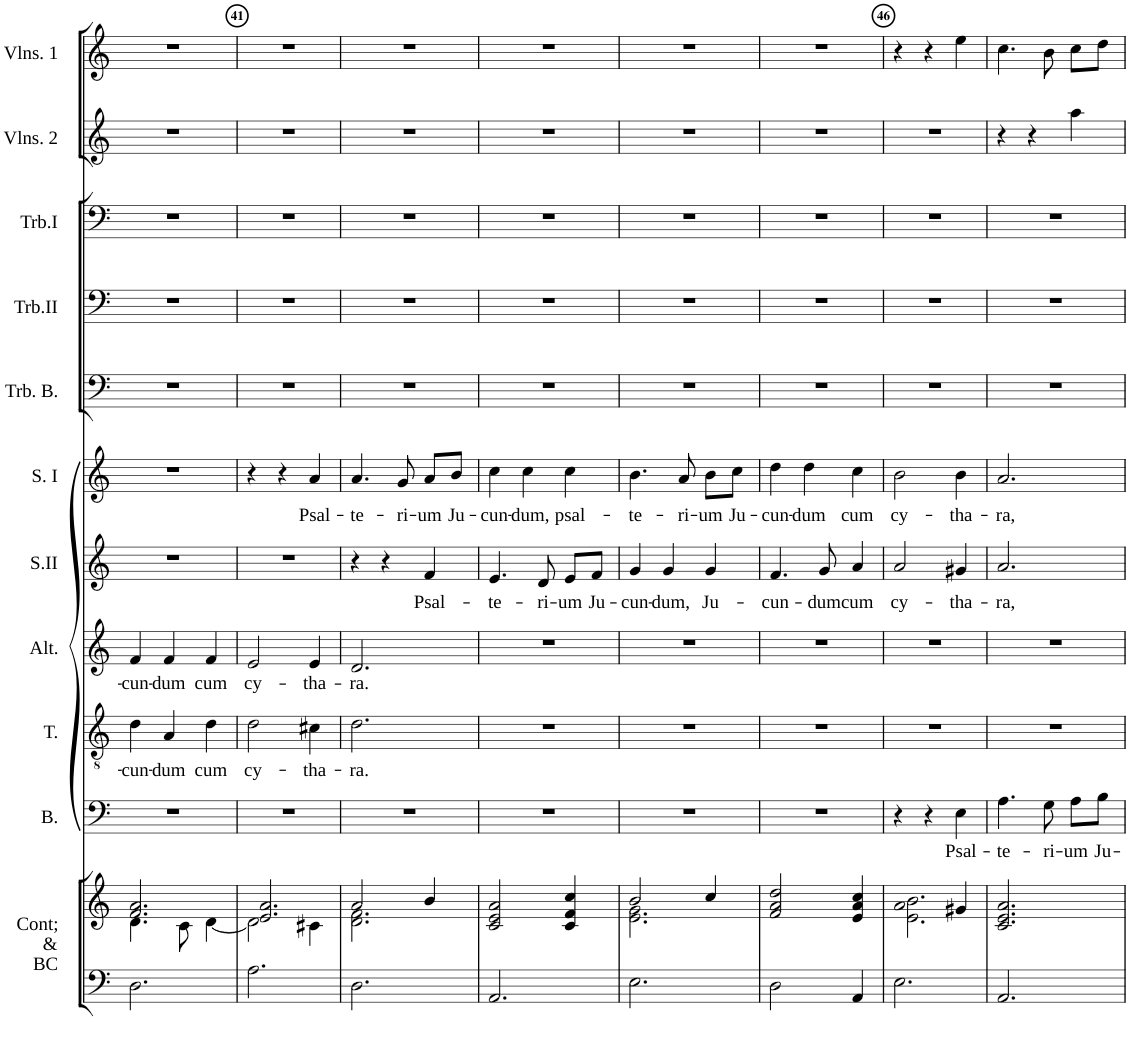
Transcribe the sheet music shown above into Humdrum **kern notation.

**kern	**kern	**kern	**text	**kern	**text	**kern	**text	**kern	**text	**kern	**text	**kern	**kern	**kern	**kern	**kern
*part11	*part11	*part10	*part10	*part9	*part9	*part8	*part8	*part7	*part7	*part6	*part6	*part5	*part4	*part3	*part2	*part1
*staff12	*staff11	*staff10	*staff10	*staff9	*staff9	*staff8	*staff8	*staff7	*staff7	*staff6	*staff6	*staff5	*staff4	*staff3	*staff2	*staff1
*I"Continuo &amp; Basse Continue	*	*I"Basse	*	*I"Ténor	*	*I"Alto	*	*I"Soprano II	*	*I"Soprane I	*	*I"Trombone Basse	*I"Trombone II	*I"Trombone I	*I"Deuxièmes Violons	*I"Premiers Violons
*I'Cont; &amp; BC	*	*I'B.	*	*I'T.	*	*I'Alt.	*	*I'S.II	*	*I'S. I	*	*I'Trb. B.	*I'Trb.II	*I'Trb.I	*I'Vlns. 2	*I'Vlns. 1
!!LO:PB:g=z
*clefF4	*clefG2	*clefF4	*	*clefGv2	*	*clefG2	*	*clefG2	*	*clefG2	*	*clefF4	*clefF4	*clefF4	*clefG2	*clefG2
*k[]	*k[]	*k[]	*	*k[]	*	*k[]	*	*k[]	*	*k[]	*	*k[]	*k[]	*k[]	*k[]	*k[]
*M3/4	*M3/4	*M3/4	*	*M3/4	*	*M3/4	*	*M3/4	*	*M3/4	*	*M3/4	*M3/4	*M3/4	*M3/4	*M3/4
=40	=40	=40	=40	=40	=40	=40	=40	=40	=40	=40	=40	=40	=40	=40	=40	=40
*	*^	*	*	*	*	*	*	*	*	*	*	*	*	*	*	*
!	!	!	!	!	!	!LO:LY:b	!	!LO:LY:b	!	!	!	!	!	!	!	!	!
2.D\	2.f/ 2.a/	4.d\	2.r	.	4d\	-cun-	4f/	-cun-	2.r	.	2.r	.	2.r	2.r	2.r	2.r	2.r
!	!	!	!	!	!	!LO:LY:b	!	!LO:LY:b	!	!	!	!	!	!	!	!	!
.	.	.	.	.	4A/	-dum	4f/	-dum	.	.	.	.	.	.	.	.	.
.	.	8c\	.	.	.	.	.	.	.	.	.	.	.	.	.	.	.
!	!	!	!	!	!	!LO:LY:b	!	!LO:LY:b	!	!	!	!	!	!	!	!	!
.	.	[4d\	.	.	4d\	cum	4f/	cum	.	.	.	.	.	.	.	.	.
=41	=41	=41	=41	=41	=41	=41	=41	=41	=41	=41	=41	=41	=41	=41	=41	=41	=41
!	!	!	!	!	!	!LO:LY:b	!	!LO:LY:b	!	!	!	!	!	!	!	!	!
2.A\	2.e/ 2.a/	2d\]	2.r	.	2d\	cy-	2e/	cy-	2.r	.	4r	.	2.r	2.r	2.r	2.r	2.r
.	.	.	.	.	.	.	.	.	.	.	4r	.	.	.	.	.	.
!	!	!	!	!	!	!LO:LY:b	!	!LO:LY:b	!	!	!	!LO:LY:b	!	!	!	!	!
.	.	4c#X\	.	.	4c#X\	-tha-	4e/	-tha-	.	.	4a/	Psal-	.	.	.	.	.
=42	=42	=42	=42	=42	=42	=42	=42	=42	=42	=42	=42	=42	=42	=42	=42	=42	=42
!	!	!	!	!	!	!LO:LY:b	!	!LO:LY:b	!	!	!	!LO:LY:b	!	!	!	!	!
2.D\	2a/	2.d\ 2.f\	2.r	.	2.d\	-ra.	2.d/	-ra.	4r	.	4.a/	-te-	2.r	2.r	2.r	2.r	2.r
.	.	.	.	.	.	.	.	.	4r	.	.	.	.	.	.	.	.
!	!	!	!	!	!	!	!	!	!	!	!	!LO:LY:b	!	!	!	!	!
.	.	.	.	.	.	.	.	.	.	.	8g/	-ri-	.	.	.	.	.
!	!	!	!	!	!	!	!	!	!	!LO:LY:b	!	!LO:LY:b	!	!	!	!	!
.	4b/	.	.	.	.	.	.	.	4f/	Psal-	8a/L	-um	.	.	.	.	.
!	!	!	!	!	!	!	!	!	!	!	!	!LO:LY:b	!	!	!	!	!
.	.	.	.	.	.	.	.	.	.	.	8b/J	Ju-	.	.	.	.	.
*	*v	*v	*	*	*	*	*	*	*	*	*	*	*	*	*	*	*
=43	=43	=43	=43	=43	=43	=43	=43	=43	=43	=43	=43	=43	=43	=43	=43	=43
!	!	!	!	!	!	!	!	!	!LO:LY:b	!	!LO:LY:b	!	!	!	!	!
2.AA/	2c/ 2e/ 2a/	2.r	.	2.r	.	2.r	.	4.e/	-te-	4cc\	-cun-	2.r	2.r	2.r	2.r	2.r
!	!	!	!	!	!	!	!	!	!	!	!LO:LY:b	!	!	!	!	!
.	.	.	.	.	.	.	.	.	.	4cc\	-dum,	.	.	.	.	.
!	!	!	!	!	!	!	!	!	!LO:LY:b	!	!	!	!	!	!	!
.	.	.	.	.	.	.	.	8d/	-ri-	.	.	.	.	.	.	.
!	!	!	!	!	!	!	!	!	!LO:LY:b	!	!LO:LY:b	!	!	!	!	!
.	4c/ 4f/ 4cc/	.	.	.	.	.	.	8e/L	-um	4cc\	psal-	.	.	.	.	.
!	!	!	!	!	!	!	!	!	!LO:LY:b	!	!	!	!	!	!	!
.	.	.	.	.	.	.	.	8f/J	Ju-	.	.	.	.	.	.	.
=44	=44	=44	=44	=44	=44	=44	=44	=44	=44	=44	=44	=44	=44	=44	=44	=44
*	*^	*	*	*	*	*	*	*	*	*	*	*	*	*	*	*
!	!	!	!	!	!	!	!	!	!	!LO:LY:b	!	!LO:LY:b	!	!	!	!	!
2.E\	2b/	2.e\ 2.g\	2.r	.	2.r	.	2.r	.	4g/	-cun-	4.b\	-te-	2.r	2.r	2.r	2.r	2.r
!	!	!	!	!	!	!	!	!	!	!LO:LY:b	!	!	!	!	!	!	!
.	.	.	.	.	.	.	.	.	4g/	-dum,	.	.	.	.	.	.	.
!	!	!	!	!	!	!	!	!	!	!	!	!LO:LY:b	!	!	!	!	!
.	.	.	.	.	.	.	.	.	.	.	8a/	-ri-	.	.	.	.	.
!	!	!	!	!	!	!	!	!	!	!LO:LY:b	!	!LO:LY:b	!	!	!	!	!
.	4cc/	.	.	.	.	.	.	.	4g/	Ju-	8b\L	-um	.	.	.	.	.
!	!	!	!	!	!	!	!	!	!	!	!	!LO:LY:b	!	!	!	!	!
.	.	.	.	.	.	.	.	.	.	.	8cc\J	Ju-	.	.	.	.	.
*	*v	*v	*	*	*	*	*	*	*	*	*	*	*	*	*	*	*
=45	=45	=45	=45	=45	=45	=45	=45	=45	=45	=45	=45	=45	=45	=45	=45	=45
!	!	!	!	!	!	!	!	!	!LO:LY:b	!	!LO:LY:b	!	!	!	!	!
2D\	2f/ 2a/ 2dd/	2.r	.	2.r	.	2.r	.	4.f/	-cun-	4dd\	-cun-	2.r	2.r	2.r	2.r	2.r
!	!	!	!	!	!	!	!	!	!	!	!LO:LY:b	!	!	!	!	!
.	.	.	.	.	.	.	.	.	.	4dd\	-dum	.	.	.	.	.
!	!	!	!	!	!	!	!	!	!LO:LY:b	!	!	!	!	!	!	!
.	.	.	.	.	.	.	.	8g/	-dum	.	.	.	.	.	.	.
!	!	!	!	!	!	!	!	!	!LO:LY:b	!	!LO:LY:b	!	!	!	!	!
4AA/	4e/ 4a/ 4cc/	.	.	.	.	.	.	4a/	cum	4cc\	cum	.	.	.	.	.
=46	=46	=46	=46	=46	=46	=46	=46	=46	=46	=46	=46	=46	=46	=46	=46	=46
*	*^	*	*	*	*	*	*	*	*	*	*	*	*	*	*	*
!	!	!	!	!	!	!	!	!	!	!LO:LY:b	!	!LO:LY:b	!	!	!	!	!
2.E\	2a	2.e\ 2.b\	4r	.	2.r	.	2.r	.	2a/	cy-	2b\	cy-	2.r	2.r	2.r	2.r	4r
.	.	.	4r	.	.	.	.	.	.	.	.	.	.	.	.	.	4r
!	!	!	!	!LO:LY:b	!	!	!	!	!	!LO:LY:b	!	!LO:LY:b	!	!	!	!	!
.	4g#X/	.	4E\	Psal-	.	.	.	.	4g#X/	-tha-	4b\	-tha-	.	.	.	.	4ee\
*	*v	*v	*	*	*	*	*	*	*	*	*	*	*	*	*	*	*
=47	=47	=47	=47	=47	=47	=47	=47	=47	=47	=47	=47	=47	=47	=47	=47	=47
!	!	!	!LO:LY:b	!	!	!	!	!	!LO:LY:b	!	!LO:LY:b	!	!	!	!	!
2.AA/	2.c/ 2.e/ 2.a/	4.A\	-te-	2.r	.	2.r	.	2.a/	-ra,	2.a/	-ra,	2.r	2.r	2.r	4r	4.cc\
.	.	.	.	.	.	.	.	.	.	.	.	.	.	.	4r	.
!	!	!	!LO:LY:b	!	!	!	!	!	!	!	!	!	!	!	!	!
.	.	8G\	-ri-	.	.	.	.	.	.	.	.	.	.	.	.	8b\
!	!	!	!LO:LY:b	!	!	!	!	!	!	!	!	!	!	!	!	!
.	.	8A\L	-um	.	.	.	.	.	.	.	.	.	.	.	4aa\	8cc\L
!	!	!	!LO:LY:b	!	!	!	!	!	!	!	!	!	!	!	!	!
.	.	8B\J	Ju-	.	.	.	.	.	.	.	.	.	.	.	.	8dd\J
=	=	=	=	=	=	=	=	=	=	=	=	=	=	=	=	=
*-	*-	*-	*-	*-	*-	*-	*-	*-	*-	*-	*-	*-	*-	*-	*-	*-
